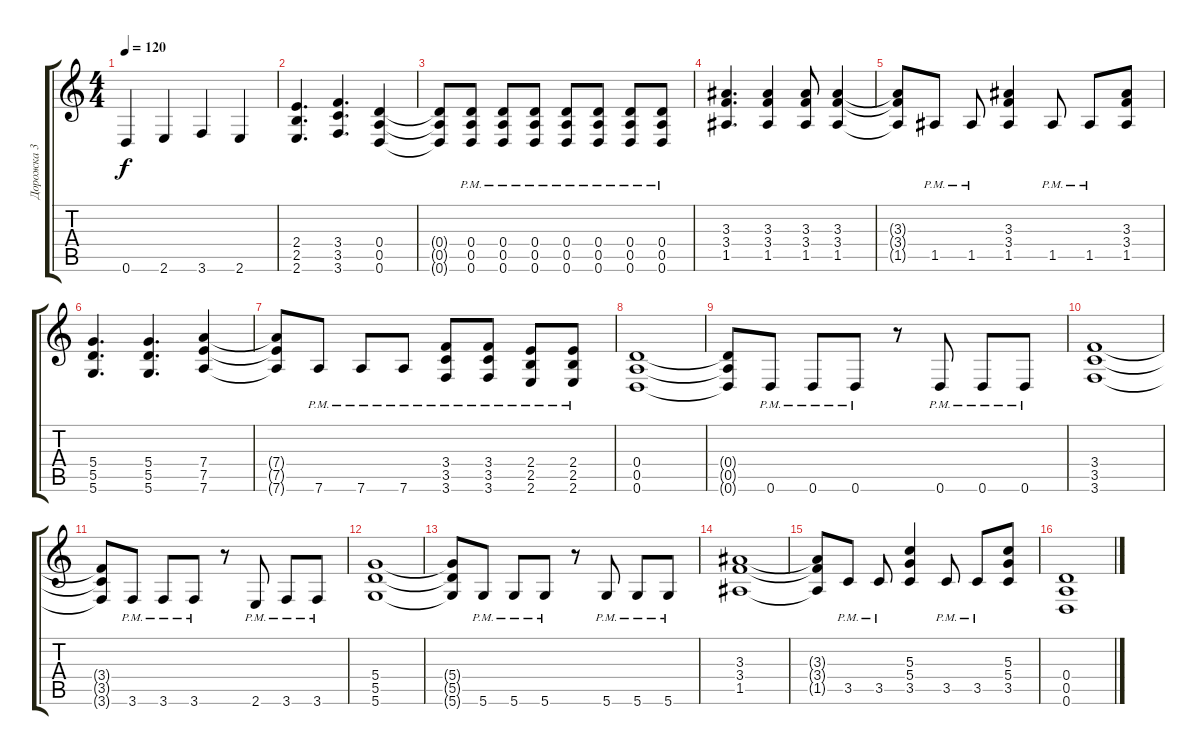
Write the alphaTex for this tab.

\track ("Дорожка 3" "Дорожка 3") {instrument distortionguitar}
\staff {score tabs}
\tuning (E4 B3 G3 D3 A2 D2) {hide}
\ts (4 4)
\tempo 120
\clef g2
\ks c
0.6{t}.4{dy f} 2.6.4 3.6.4 2.6.4 |
(2.4 2.5 2.6).4{d} (3.4 3.5 3.6).4{d} (0.4 0.5 0.6).4 |
(0.4{t} 0.5{t} 0.6{t}).8 (0.4{pm} 0.5{pm} 0.6{pm}).8 (0.4{pm} 0.5{pm} 0.6{pm}).8 (0.4{pm} 0.5{pm} 0.6{pm}).8 (0.4{pm} 0.5{pm} 0.6{pm}).8 (0.4{pm} 0.5{pm} 0.6{pm}).8 (0.4{pm} 0.5{pm} 0.6{pm}).8 (0.4{pm} 0.5{pm} 0.6{pm}).8 |
(3.3 3.4 1.5).4{d} (3.3 3.4 1.5).4 (3.3 3.4 1.5).8 (3.3 3.4 1.5).4 |
(3.3{t} 3.4{t} 1.5{t}).8 1.5{pm}.8 1.5{pm}.8 (3.3 3.4 1.5).4 1.5{pm}.8 1.5{pm}.8 (3.3 3.4 1.5).8 |
(5.4 5.5 5.6).4{d} (5.4 5.5 5.6).4{d} (7.4 7.5 7.6).4 |
(7.4{t} 7.5{t} 7.6{t}).8 7.6{pm}.8 7.6{pm}.8 7.6{pm}.8 (3.4{pm} 3.5{pm} 3.6{pm}).8 (3.4{pm} 3.5{pm} 3.6{pm}).8 (2.4{pm} 2.5{pm} 2.6{pm}).8 (2.4{pm} 2.5{pm} 2.6{pm}).8 |
(0.4 0.5 0.6).1 |
(0.4{t} 0.5{t} 0.6{t}).8 0.6{pm}.8 0.6{pm}.8 0.6{pm}.8 r.8 0.6{pm}.8 0.6{pm}.8 0.6{pm}.8 |
(3.4 3.5 3.6).1 |
(3.4{t} 3.5{t} 3.6{t}).8 3.6{pm}.8 3.6{pm}.8 3.6{pm}.8 r.8 2.6{pm}.8 3.6{pm}.8 3.6{pm}.8 |
(5.4 5.5 5.6).1 |
(5.4{t} 5.5{t} 5.6{t}).8 5.6{pm}.8 5.6{pm}.8 5.6{pm}.8 r.8 5.6{pm}.8 5.6{pm}.8 5.6{pm}.8 |
(3.3 3.4 1.5).1 |
(3.3{t} 3.4{t} 1.5{t}).8 3.5{pm}.8 3.5{pm}.8 (5.3 5.4 3.5).4 3.5{pm}.8 3.5{pm}.8 (5.3 5.4 3.5).8 |
(0.4 0.5 0.6).1
